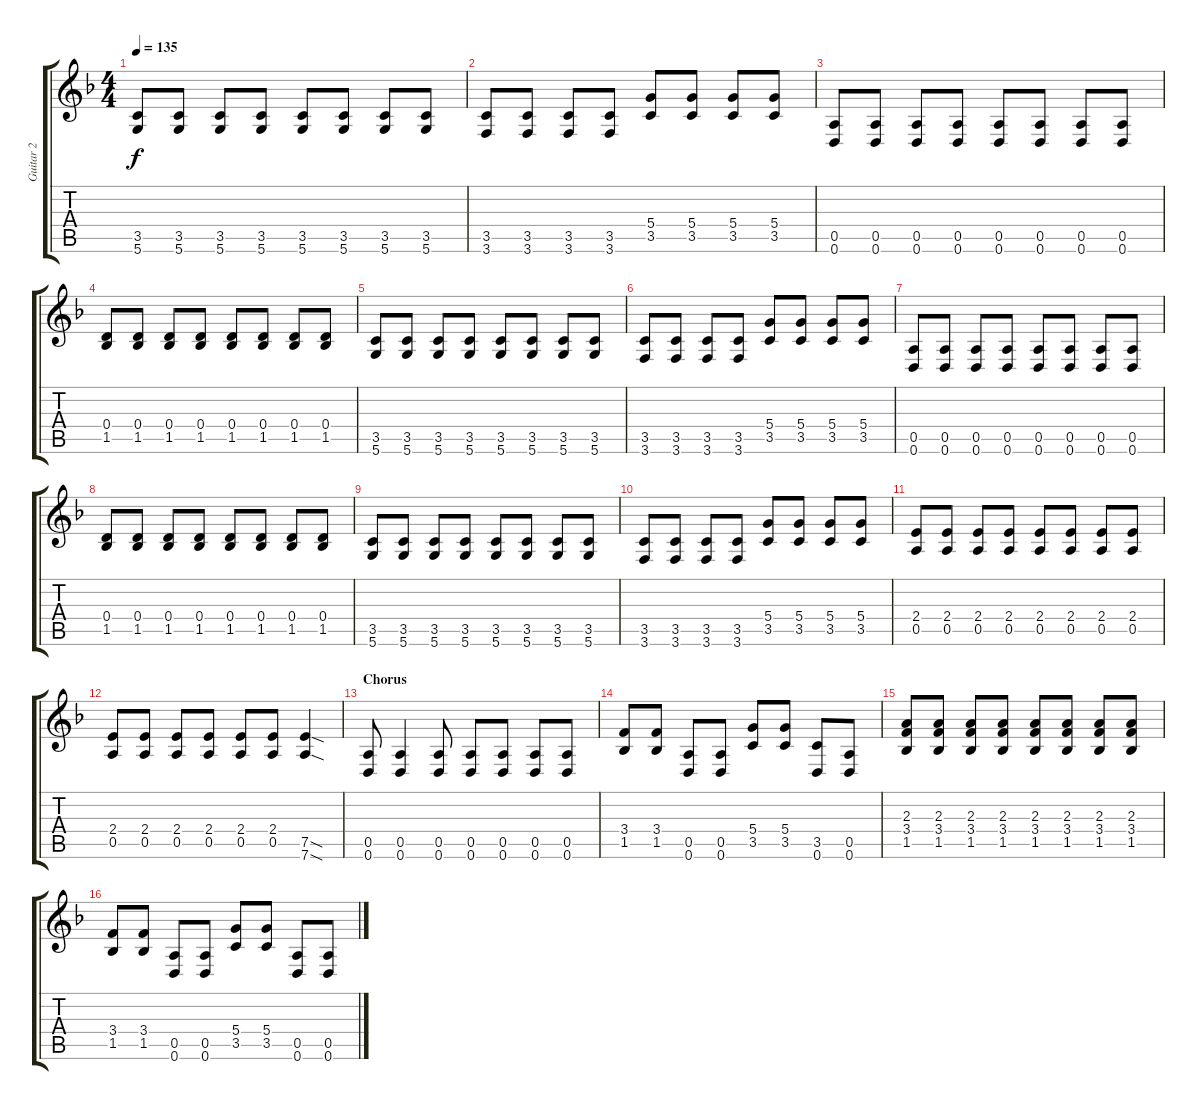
\track ("Guitar 2" "Guitar 2") {instrument distortionguitar}
\staff {score tabs}
\tuning (E4 B3 G3 D3 A2 D2) {hide}
\ts (4 4)
\tempo 135
\clef g2
\ks f
(3.5 5.6).8{dy f} (3.5 5.6).8 (3.5 5.6).8 (3.5 5.6).8 (3.5 5.6).8 (3.5 5.6).8 (3.5 5.6).8 (3.5 5.6).8 |
(3.5 3.6).8 (3.5 3.6).8 (3.5 3.6).8 (3.5 3.6).8 (5.4 3.5).8 (5.4 3.5).8 (5.4 3.5).8 (5.4 3.5).8 |
(0.5 0.6).8 (0.5 0.6).8 (0.5 0.6).8 (0.5 0.6).8 (0.5 0.6).8 (0.5 0.6).8 (0.5 0.6).8 (0.5 0.6).8 |
(0.4 1.5).8 (0.4 1.5).8 (0.4 1.5).8 (0.4 1.5).8 (0.4 1.5).8 (0.4 1.5).8 (0.4 1.5).8 (0.4 1.5).8 |
(3.5 5.6).8 (3.5 5.6).8 (3.5 5.6).8 (3.5 5.6).8 (3.5 5.6).8 (3.5 5.6).8 (3.5 5.6).8 (3.5 5.6).8 |
(3.5 3.6).8 (3.5 3.6).8 (3.5 3.6).8 (3.5 3.6).8 (5.4 3.5).8 (5.4 3.5).8 (5.4 3.5).8 (5.4 3.5).8 |
(0.5 0.6).8 (0.5 0.6).8 (0.5 0.6).8 (0.5 0.6).8 (0.5 0.6).8 (0.5 0.6).8 (0.5 0.6).8 (0.5 0.6).8 |
(0.4 1.5).8 (0.4 1.5).8 (0.4 1.5).8 (0.4 1.5).8 (0.4 1.5).8 (0.4 1.5).8 (0.4 1.5).8 (0.4 1.5).8 |
(3.5 5.6).8 (3.5 5.6).8 (3.5 5.6).8 (3.5 5.6).8 (3.5 5.6).8 (3.5 5.6).8 (3.5 5.6).8 (3.5 5.6).8 |
(3.5 3.6).8 (3.5 3.6).8 (3.5 3.6).8 (3.5 3.6).8 (5.4 3.5).8 (5.4 3.5).8 (5.4 3.5).8 (5.4 3.5).8 |
(2.4 0.5).8 (2.4 0.5).8 (2.4 0.5).8 (2.4 0.5).8 (2.4 0.5).8 (2.4 0.5).8 (2.4 0.5).8 (2.4 0.5).8 |
(2.4 0.5).8 (2.4 0.5).8 (2.4 0.5).8 (2.4 0.5).8 (2.4 0.5).8 (2.4 0.5).8 (7.5{sod} 7.6{sod}).4 |
\section ("" "Chorus")
(0.5 0.6).8 (0.5 0.6).4 (0.5 0.6).8 (0.5 0.6).8 (0.5 0.6).8 (0.5 0.6).8 (0.5 0.6).8 |
(3.4 1.5).8 (3.4 1.5).8 (0.5 0.6).8 (0.5 0.6).8 (5.4 3.5).8 (5.4 3.5).8 (3.5 0.6).8 (0.5 0.6).8 |
(2.3 3.4 1.5).8 (2.3 3.4 1.5).8 (2.3 3.4 1.5).8 (2.3 3.4 1.5).8 (2.3 3.4 1.5).8 (2.3 3.4 1.5).8 (2.3 3.4 1.5).8 (2.3 3.4 1.5).8 |
(3.4 1.5).8 (3.4 1.5).8 (0.5 0.6).8 (0.5 0.6).8 (5.4 3.5).8 (5.4 3.5).8 (0.5 0.6).8 (0.5 0.6).8
